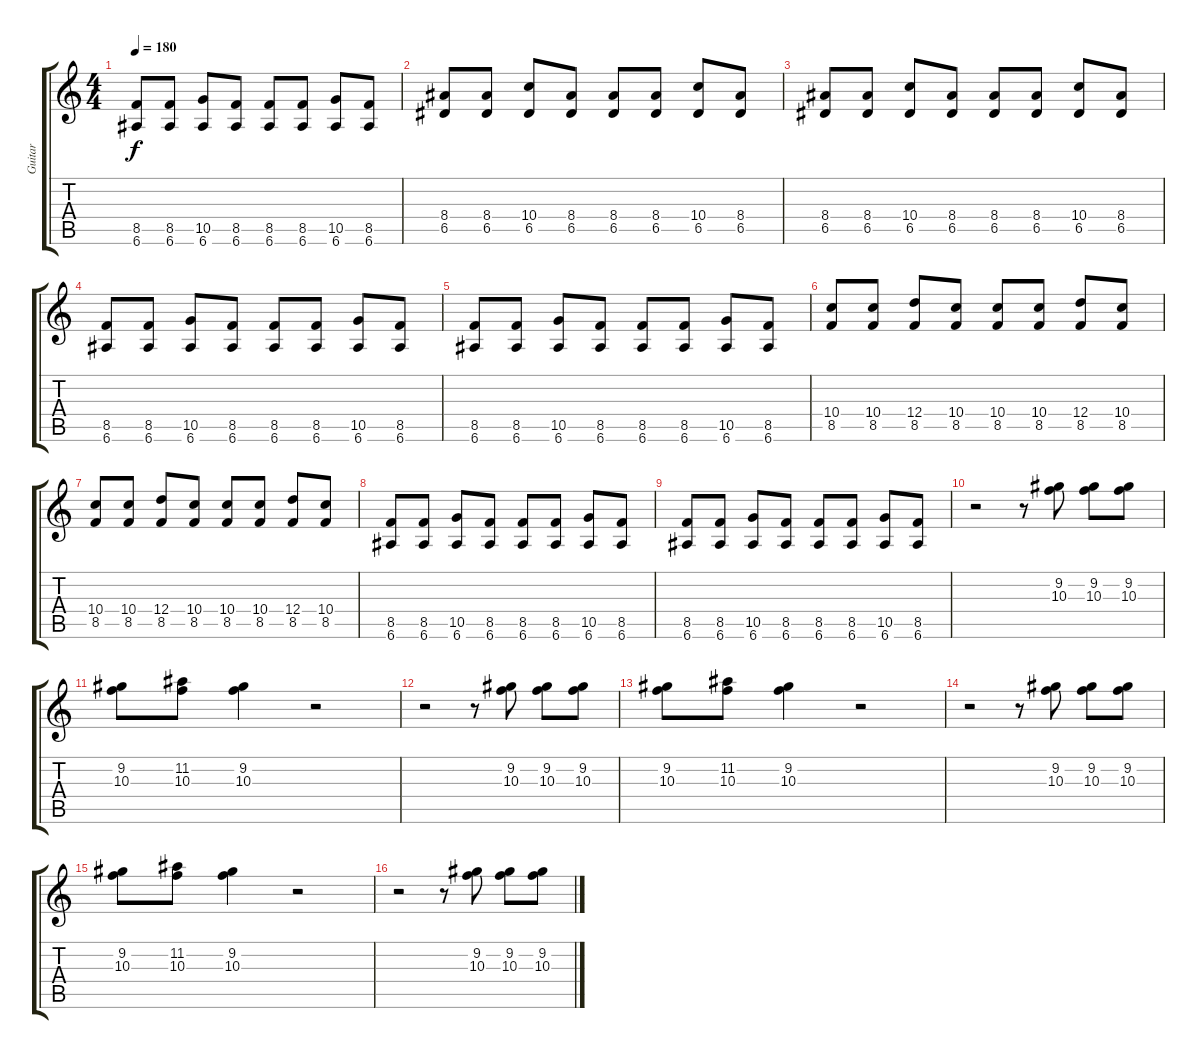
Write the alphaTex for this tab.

\track ("Guitar" "Guitar") {instrument electricguitarclean}
\staff {score tabs}
\tuning (E4 B3 G3 D3 A2 E2) {hide}
\ts (4 4)
\tempo 180
\clef g2
\ks c
(8.5 6.6).8{dy f} (8.5 6.6).8 (10.5 6.6).8 (8.5 6.6).8 (8.5 6.6).8 (8.5 6.6).8 (10.5 6.6).8 (8.5 6.6).8 |
(8.4 6.5).8 (8.4 6.5).8 (10.4 6.5).8 (8.4 6.5).8 (8.4 6.5).8 (8.4 6.5).8 (10.4 6.5).8 (8.4 6.5).8 |
(8.4 6.5).8 (8.4 6.5).8 (10.4 6.5).8 (8.4 6.5).8 (8.4 6.5).8 (8.4 6.5).8 (10.4 6.5).8 (8.4 6.5).8 |
(8.5 6.6).8 (8.5 6.6).8 (10.5 6.6).8 (8.5 6.6).8 (8.5 6.6).8 (8.5 6.6).8 (10.5 6.6).8 (8.5 6.6).8 |
(8.5 6.6).8 (8.5 6.6).8 (10.5 6.6).8 (8.5 6.6).8 (8.5 6.6).8 (8.5 6.6).8 (10.5 6.6).8 (8.5 6.6).8 |
(10.4 8.5).8 (10.4 8.5).8 (12.4 8.5).8 (10.4 8.5).8 (10.4 8.5).8 (10.4 8.5).8 (12.4 8.5).8 (10.4 8.5).8 |
(10.4 8.5).8 (10.4 8.5).8 (12.4 8.5).8 (10.4 8.5).8 (10.4 8.5).8 (10.4 8.5).8 (12.4 8.5).8 (10.4 8.5).8 |
(8.5 6.6).8 (8.5 6.6).8 (10.5 6.6).8 (8.5 6.6).8 (8.5 6.6).8 (8.5 6.6).8 (10.5 6.6).8 (8.5 6.6).8 |
(8.5 6.6).8 (8.5 6.6).8 (10.5 6.6).8 (8.5 6.6).8 (8.5 6.6).8 (8.5 6.6).8 (10.5 6.6).8 (8.5 6.6).8 |
r.2 r.8 (9.2 10.3).8 (9.2 10.3).8 (9.2 10.3).8 |
(9.2 10.3).8 (11.2 10.3).8 (9.2 10.3).4 r.2 |
r.2 r.8 (9.2 10.3).8 (9.2 10.3).8 (9.2 10.3).8 |
(9.2 10.3).8 (11.2 10.3).8 (9.2 10.3).4 r.2 |
r.2 r.8 (9.2 10.3).8 (9.2 10.3).8 (9.2 10.3).8 |
(9.2 10.3).8 (11.2 10.3).8 (9.2 10.3).4 r.2 |
r.2 r.8 (9.2 10.3).8 (9.2 10.3).8 (9.2 10.3).8
